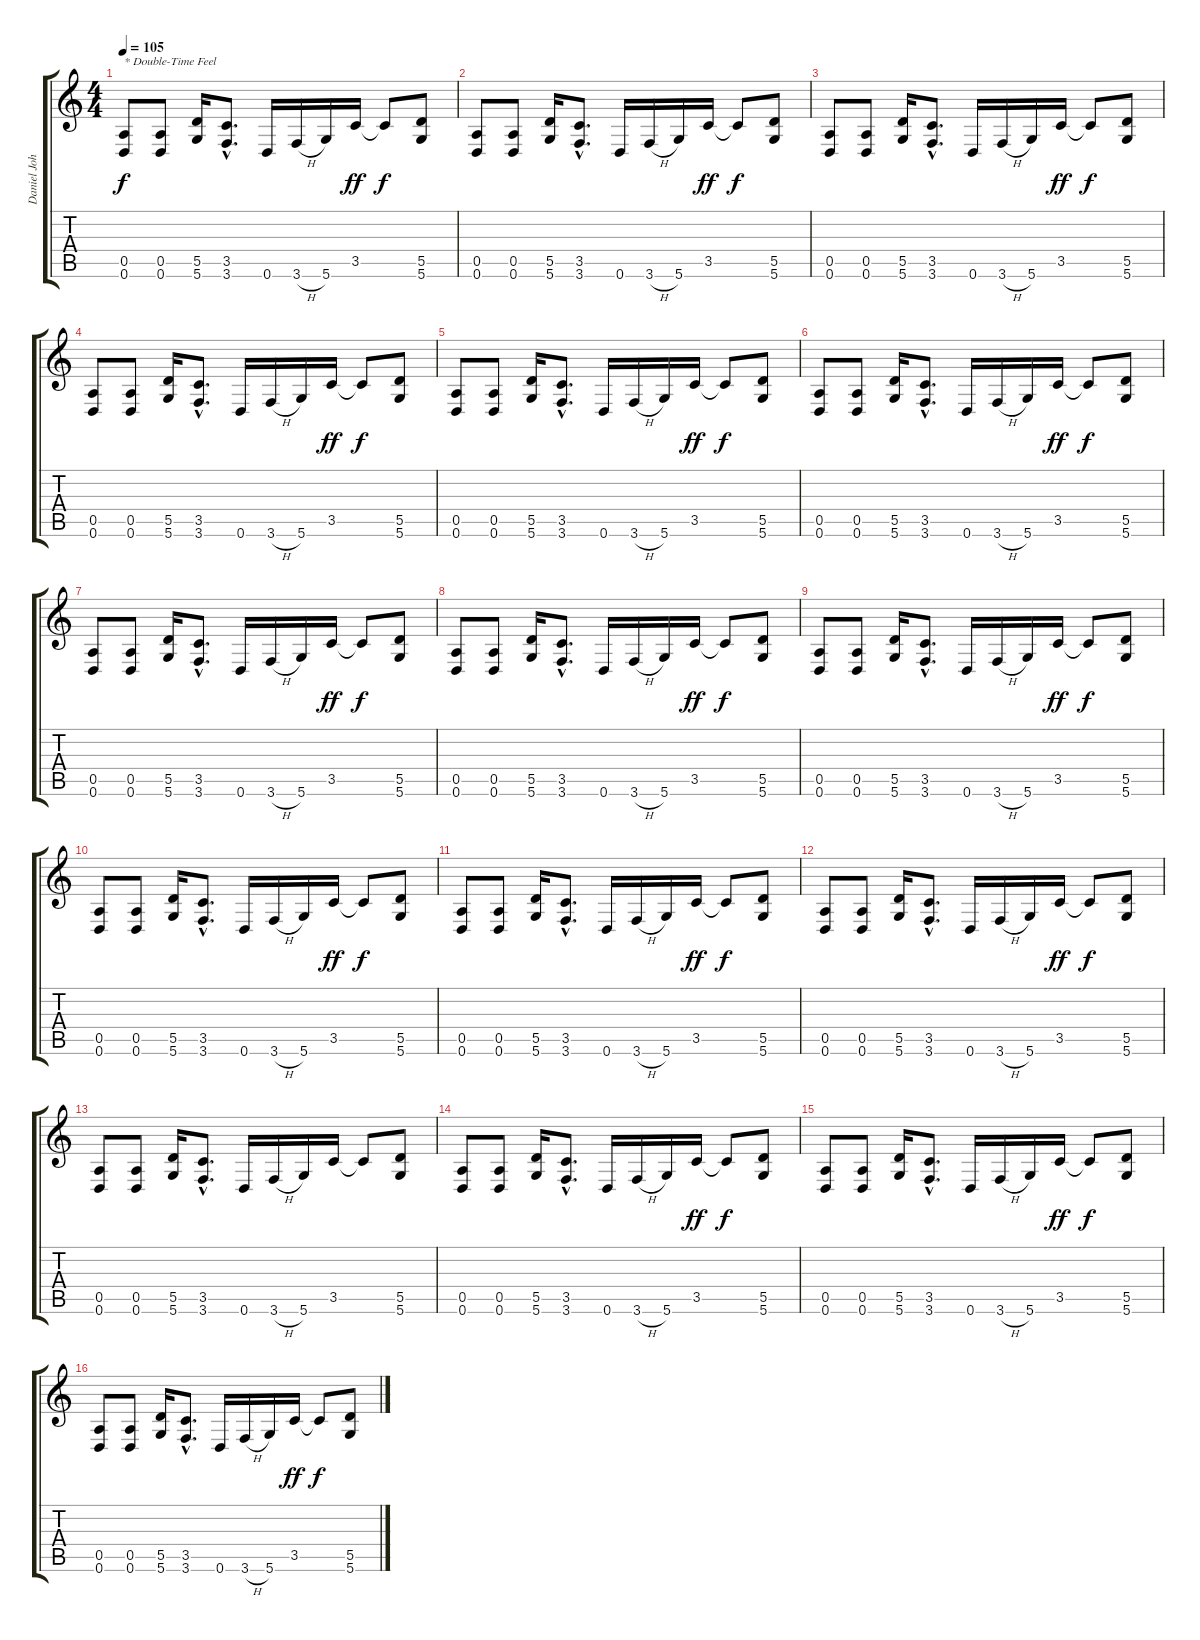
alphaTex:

\track ("Daniel Johns (Gtr 2)" "Daniel Joh") {instrument distortionguitar}
\staff {score tabs}
\tuning (E4 B3 G3 D3 A2 D2) {hide}
\ts (4 4)
\tempo 105
\clef g2
\ks c
(0.5 0.6).8{txt "* Double-Time Feel" dy f} (0.5 0.6).8 (5.5 5.6).16 (3.5{hac} 3.6{hac}).8{d} 0.6.16 3.6{h}.16 5.6.16 3.5.16{dy ff} 3.5{t}.8{dy f} (5.5 5.6).8 |
(0.5 0.6).8 (0.5 0.6).8 (5.5 5.6).16 (3.5{hac} 3.6{hac}).8{d} 0.6.16 3.6{h}.16 5.6.16 3.5.16{dy ff} 3.5{t}.8{dy f} (5.5 5.6).8 |
(0.5 0.6).8 (0.5 0.6).8 (5.5 5.6).16 (3.5{hac} 3.6{hac}).8{d} 0.6.16 3.6{h}.16 5.6.16 3.5.16{dy ff} 3.5{t}.8{dy f} (5.5 5.6).8 |
(0.5 0.6).8 (0.5 0.6).8 (5.5 5.6).16 (3.5{hac} 3.6{hac}).8{d} 0.6.16 3.6{h}.16 5.6.16 3.5.16{dy ff} 3.5{t}.8{dy f} (5.5 5.6).8 |
(0.5 0.6).8 (0.5 0.6).8 (5.5 5.6).16 (3.5{hac} 3.6{hac}).8{d} 0.6.16 3.6{h}.16 5.6.16 3.5.16{dy ff} 3.5{t}.8{dy f} (5.5 5.6).8 |
(0.5 0.6).8 (0.5 0.6).8 (5.5 5.6).16 (3.5{hac} 3.6{hac}).8{d} 0.6.16 3.6{h}.16 5.6.16 3.5.16{dy ff} 3.5{t}.8{dy f} (5.5 5.6).8 |
(0.5 0.6).8 (0.5 0.6).8 (5.5 5.6).16 (3.5{hac} 3.6{hac}).8{d} 0.6.16 3.6{h}.16 5.6.16 3.5.16{dy ff} 3.5{t}.8{dy f} (5.5 5.6).8 |
(0.5 0.6).8 (0.5 0.6).8 (5.5 5.6).16 (3.5{hac} 3.6{hac}).8{d} 0.6.16 3.6{h}.16 5.6.16 3.5.16{dy ff} 3.5{t}.8{dy f} (5.5 5.6).8 |
(0.5 0.6).8 (0.5 0.6).8 (5.5 5.6).16 (3.5{hac} 3.6{hac}).8{d} 0.6.16 3.6{h}.16 5.6.16 3.5.16{dy ff} 3.5{t}.8{dy f} (5.5 5.6).8 |
(0.5 0.6).8 (0.5 0.6).8 (5.5 5.6).16 (3.5{hac} 3.6{hac}).8{d} 0.6.16 3.6{h}.16 5.6.16 3.5.16{dy ff} 3.5{t}.8{dy f} (5.5 5.6).8 |
(0.5 0.6).8 (0.5 0.6).8 (5.5 5.6).16 (3.5{hac} 3.6{hac}).8{d} 0.6.16 3.6{h}.16 5.6.16 3.5.16{dy ff} 3.5{t}.8{dy f} (5.5 5.6).8 |
(0.5 0.6).8 (0.5 0.6).8 (5.5 5.6).16 (3.5{hac} 3.6{hac}).8{d} 0.6.16 3.6{h}.16 5.6.16 3.5.16{dy ff} 3.5{t}.8{dy f} (5.5 5.6).8 |
(0.5 0.6).8 (0.5 0.6).8 (5.5 5.6).16 (3.5{hac} 3.6{hac}).8{d} 0.6.16 3.6{h}.16 5.6.16 3.5.16 3.5{t}.8 (5.5 5.6).8 |
(0.5 0.6).8 (0.5 0.6).8 (5.5 5.6).16 (3.5{hac} 3.6{hac}).8{d} 0.6.16 3.6{h}.16 5.6.16 3.5.16{dy ff} 3.5{t}.8{dy f} (5.5 5.6).8 |
(0.5 0.6).8 (0.5 0.6).8 (5.5 5.6).16 (3.5{hac} 3.6{hac}).8{d} 0.6.16 3.6{h}.16 5.6.16 3.5.16{dy ff} 3.5{t}.8{dy f} (5.5 5.6).8 |
(0.5 0.6).8 (0.5 0.6).8 (5.5 5.6).16 (3.5{hac} 3.6{hac}).8{d} 0.6.16 3.6{h}.16 5.6.16 3.5.16{dy ff} 3.5{t}.8{dy f} (5.5 5.6).8
